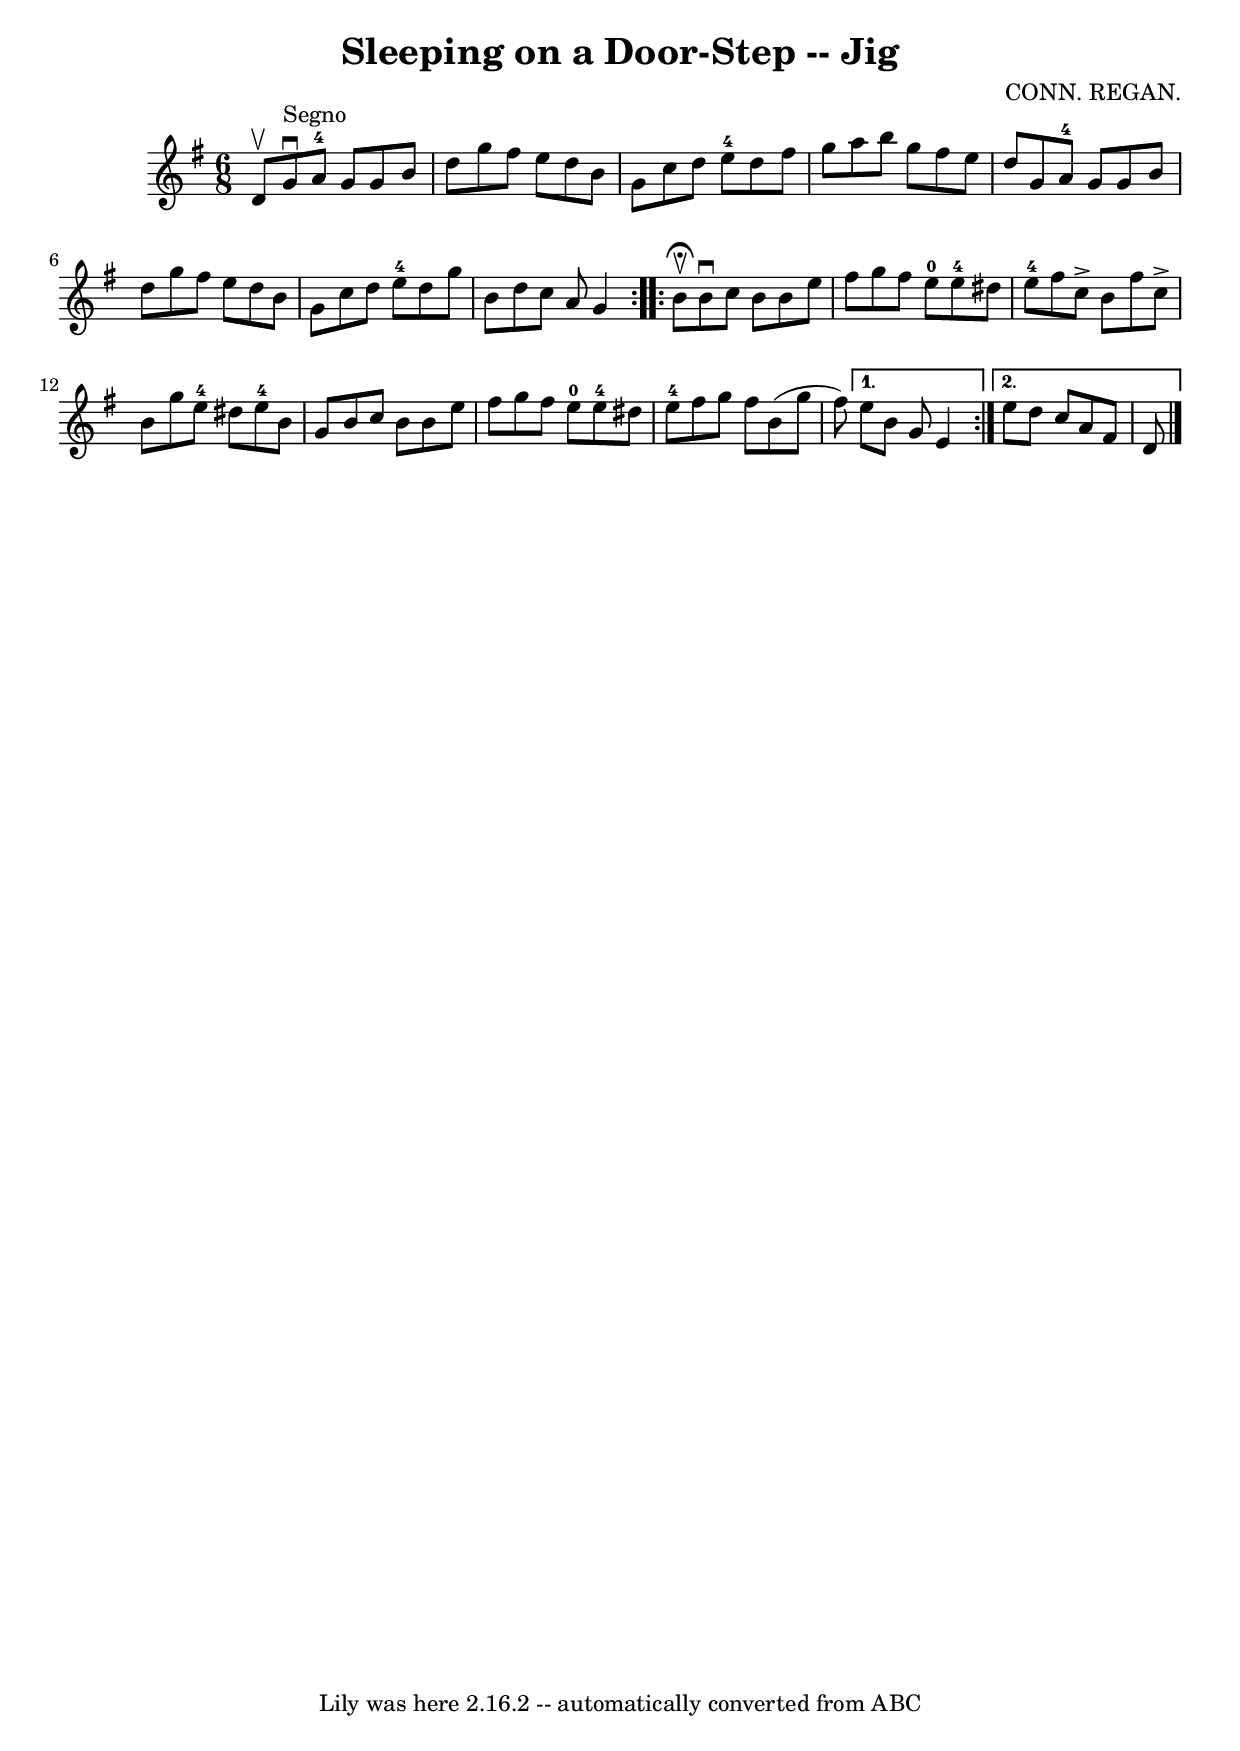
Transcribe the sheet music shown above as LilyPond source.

\version "2.16.2"
\include "Mammoth.ily"
\header {
  %% book = "Ryan's Mammoth Collection"
  composer = "CONN. REGAN."
  crossRefNumber = "1"
  footnotes = ""
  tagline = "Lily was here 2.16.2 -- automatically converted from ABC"
  title = "Sleeping on a Door-Step -- Jig"

}
voicedefault =  {



  \repeat volta 2 {

    \time 6/8 
    \key g \major
 d'8^\upbow   |
    g'8^"Segno"^\downbow a'8 
    -4 g'8 g'8 b'8 d''8  |
    g''8 fis''8 e''8 d''8    
    b'8 g'8  |
    c''8 d''8 e''8-4 d''8 fis''8 g''8  
    |
    a''8 b''8 g''8 fis''8 e''8 d''8  |
    g'8    
    a'8-4 g'8 g'8 b'8 d''8  |
    g''8 fis''8 e''8 d''8 
    b'8 g'8  |
    c''8 d''8 e''8-4 d''8 g''8 b'8  
    |
    d''8 c''8 a'8 g'4    
  } 
  \repeat volta 2 {
    b'8 
    ^\fermata^\upbow |
    b'8^\downbow c''8 b'8 b'8 e''8    
    fis''8  |
    g''8 fis''8 e''8-0 e''8-4 dis''8 e''8 
    -4 |
    fis''8 c''8^\accent b'8 fis''8 c''8^\accent b'8  
    |
    g''8 e''8-4 dis''8 e''8-4 b'8 g'8  |
    
    b'8 c''8 b'8 b'8 e''8 fis''8  |
    g''8 fis''8 e''8 
    -0 e''8-4 dis''8 e''8-4 |
    fis''8 g''8 fis''8  
    b'8 (g''8 fis''8) 
  } \alternative{{ e''8 b'8 g'8 e'4  
		 } {  
		   e''8 d''8 c''8 a'8 fis'8 d'8    <<   \bar "|."  >>   
		 }
	       }

}

\score{
  <<

    \context Staff="default"
    {
      \voicedefault 
      
    }

  >>
  \layout {
    
  }
  \midi {
  }

}
